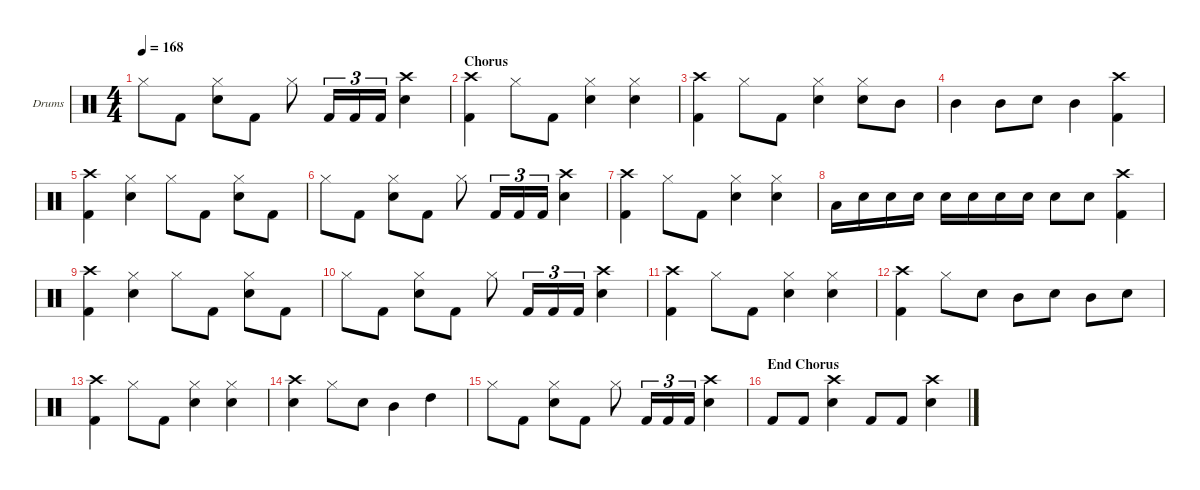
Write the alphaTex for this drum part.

\hideDynamics
\bracketExtendMode nobrackets
\firstSystemTrackNameOrientation horizontal
\otherSystemsTrackNameOrientation horizontal
\track ("Drumkit" "Drums") {instrument percussion}
\staff {score}
\articulation defaults
\ts (4 4)
\tempo 168
\clef neutral
\ks c "Hi-Hat (closed)".8{dy fff} "Kick (hit) 2".8
("Snare (hit) 2" "Hi-Hat (closed)").8 "Kick (hit) 2".8 "Hi-Hat (closed)".8 "Kick (hit) 2".16{tu (3 2)} "Kick (hit) 2".16{tu (3 2)} "Kick (hit) 2".16{tu (3 2)} ("Crash high (hit)" "Snare (hit) 2").4 |
\section ("" "Chorus")
("Kick (hit) 2" "Crash high (hit)").4 "Hi-Hat (closed)".8 "Kick (hit) 2".8 ("Snare (hit) 2" "Hi-Hat (closed)").4 ("Hi-Hat (closed)" "Snare (hit) 2").4 |
("Kick (hit) 2" "Crash high (hit)").4 "Hi-Hat (closed)".8 "Kick (hit) 2".8 ("Snare (hit) 2" "Hi-Hat (closed)").4 ("Hi-Hat (closed)" "Snare (hit) 2").8 "Mid Tom (hit)".8 |
"Mid Tom (hit)".4 "Mid Tom (hit)".8 "Snare (hit) 2".8 "Mid Tom (hit)".4 ("Kick (hit) 2" "Crash high (hit)").4 |
("Kick (hit) 2" "Crash high (hit)").4 ("Hi-Hat (closed)" "Snare (hit) 2").4 "Hi-Hat (closed)".8 "Kick (hit) 2".8 ("Snare (hit) 2" "Hi-Hat (closed)").8 "Kick (hit) 2".8 |
"Hi-Hat (closed)".8 "Kick (hit) 2".8 ("Snare (hit) 2" "Hi-Hat (closed)").8 "Kick (hit) 2".8 "Hi-Hat (closed)".8 "Kick (hit) 2".16{tu (3 2)} "Kick (hit) 2".16{tu (3 2)} "Kick (hit) 2".16{tu (3 2)} ("Crash high (hit)" "Snare (hit) 2").4 |
("Kick (hit) 2" "Crash high (hit)").4 "Hi-Hat (closed)".8 "Kick (hit) 2".8 ("Snare (hit) 2" "Hi-Hat (closed)").4 ("Hi-Hat (closed)" "Snare (hit) 2").4 |
"Low Tom (hit)".16 "Snare (hit) 2".16 "Snare (hit) 2".16 "Snare (hit) 2".16 "Snare (hit) 2".16 "Snare (hit) 2".16 "Snare (hit) 2".16 "Snare (hit) 2".16 "Snare (hit) 2".8 "Snare (hit) 2".8 ("Crash high (hit)" "Kick (hit) 2").4 |
("Kick (hit) 2" "Crash high (hit)").4 ("Hi-Hat (closed)" "Snare (hit) 2").4 "Hi-Hat (closed)".8 "Kick (hit) 2".8 ("Snare (hit) 2" "Hi-Hat (closed)").8 "Kick (hit) 2".8 |
"Hi-Hat (closed)".8 "Kick (hit) 2".8 ("Snare (hit) 2" "Hi-Hat (closed)").8 "Kick (hit) 2".8 "Hi-Hat (closed)".8 "Kick (hit) 2".16{tu (3 2)} "Kick (hit) 2".16{tu (3 2)} "Kick (hit) 2".16{tu (3 2)} ("Crash high (hit)" "Snare (hit) 2").4 |
("Kick (hit) 2" "Crash high (hit)").4 "Hi-Hat (closed)".8 "Kick (hit) 2".8 ("Snare (hit) 2" "Hi-Hat (closed)").4 ("Hi-Hat (closed)" "Snare (hit) 2").4 |
("Kick (hit) 2" "Crash high (hit)").4 "Hi-Hat (closed)".8 "Snare (hit) 2".8 "Mid Tom (hit)".8 "Snare (hit) 2".8 "Mid Tom (hit)".8 "Snare (hit) 2".8 |
("Kick (hit) 2" "Crash high (hit)").4 "Hi-Hat (closed)".8 "Kick (hit) 2".8 ("Snare (hit) 2" "Hi-Hat (closed)").4 ("Hi-Hat (closed)" "Snare (hit) 2").4 |
("Snare (hit) 2" "Crash high (hit)").4 "Hi-Hat (closed)".8 "Snare (hit) 2".8 "Mid Tom (hit)".4 "High Tom (hit)".4 |
"Hi-Hat (closed)".8 "Kick (hit) 2".8 ("Snare (hit) 2" "Hi-Hat (closed)").8 "Kick (hit) 2".8 "Hi-Hat (closed)".8 "Kick (hit) 2".16{tu (3 2)} "Kick (hit) 2".16{tu (3 2)} "Kick (hit) 2".16{tu (3 2)} ("Crash high (hit)" "Snare (hit) 2").4 |
\section ("" "End Chorus")
"Kick (hit) 2".8 "Kick (hit) 2".8 ("Snare (hit) 2" "Crash high (hit)").4 "Kick (hit) 2".8 "Kick (hit) 2".8 ("Crash high (hit)" "Snare (hit) 2").4
